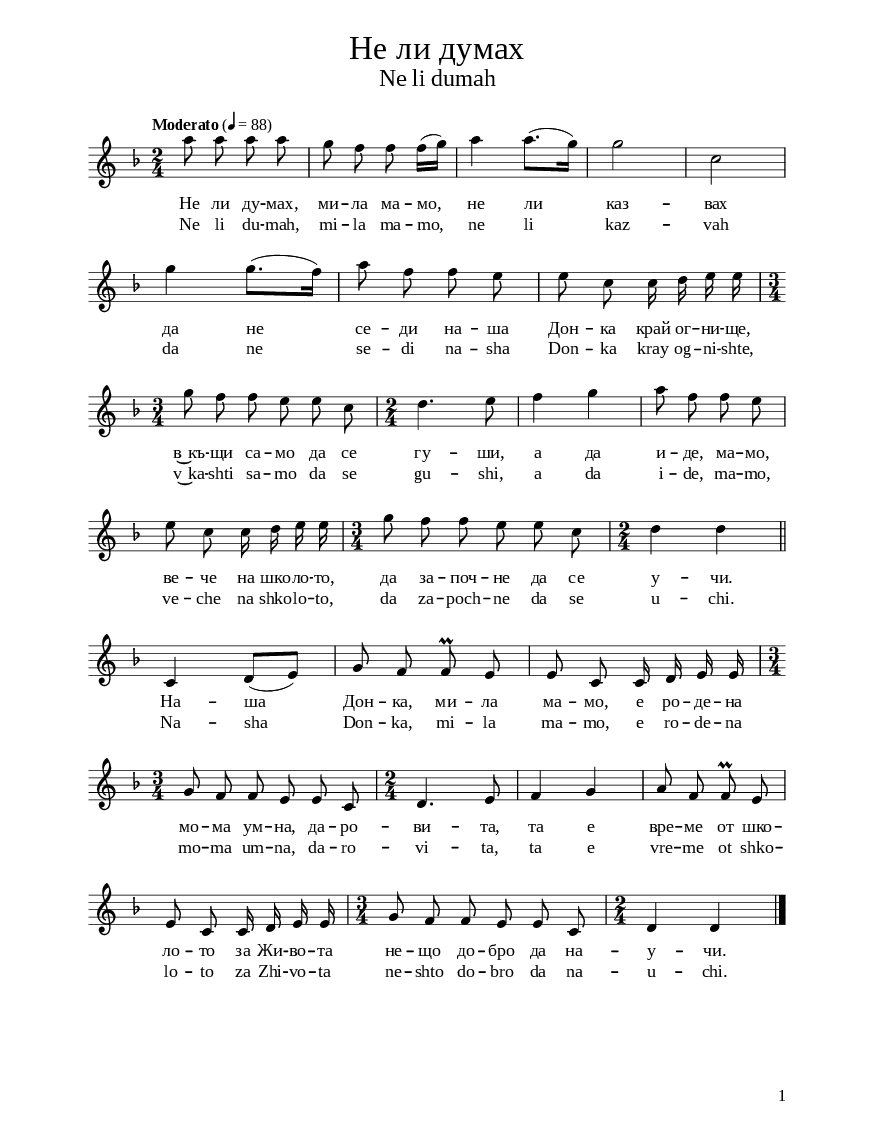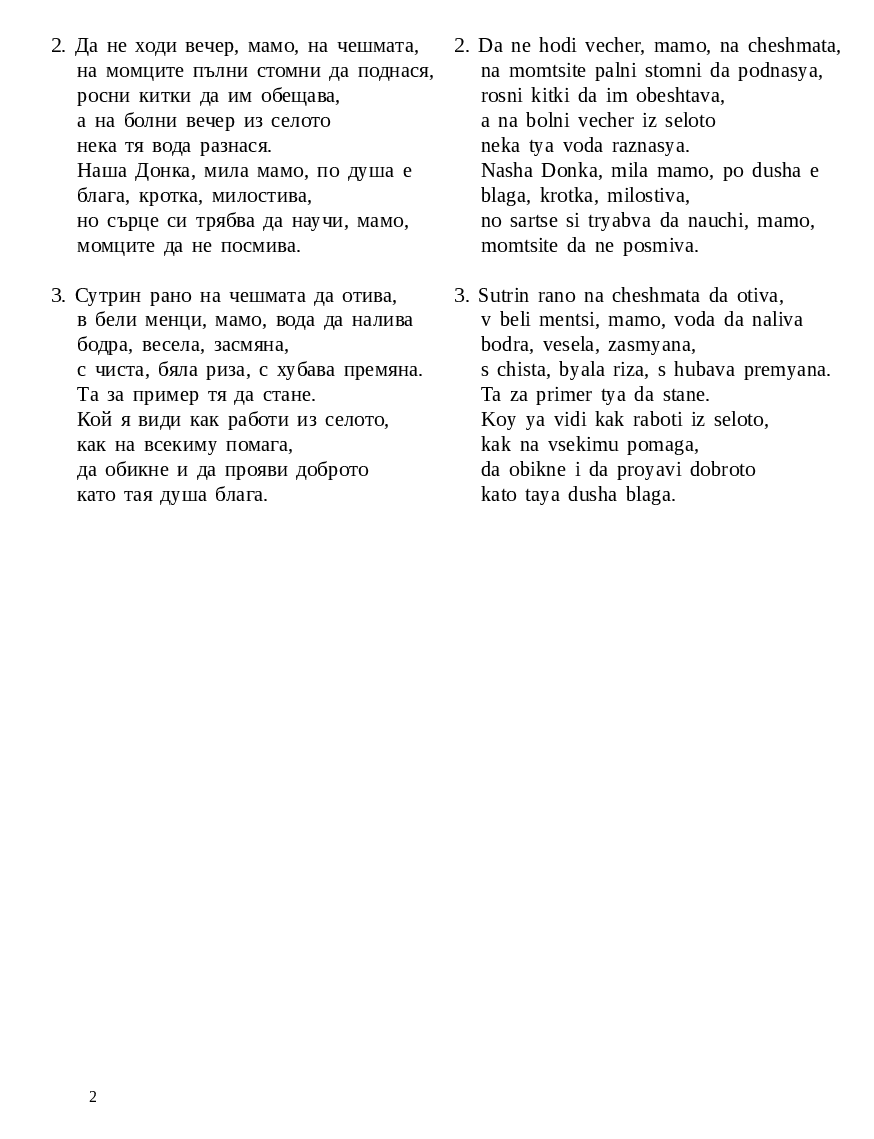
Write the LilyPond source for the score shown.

\version "2.22.1"

% include paper part and global functions
\include "include/globals.ily"

\bookpart {
  \include "include/bookpart-paper.ily"
  \score {
    \include "include/score-layout.ily"

    \new Voice \absolute {
      \clef treble
      \key f \major
      \time 2/4
      \tempoFunc "Moderato" 4 "88"
      \autoBeamOff

      a''8 a''8 a''8 a''8 | % 2
      g''8 f''8 f''8 f''16 [ ( g''16 ) ] | % 3
      a''4 a''8. [( g''16 )] | % 4
      g''2 | % 5
      c''2 \break | % 6
      g''4 g''8. [( f''16 )] | % 7
      a''8 f''8 f''8 e''8 | % 8
      e''8 c''8 c''16 d''16 e''16 e''16 \break | % 9
      \time 3/4  g''8 f''8 f''8 e''8 e''8 c''8 |
      \time 2/4  d''4. e''8 | % 11
      f''4 g''4 | % 12
      a''8 f''8 f''8 e''8 \break | % 13
      e''8 c''8 c''16 d''16 e''16 e''16 | % 14
      \time 3/4  g''8 f''8 f''8 e''8 e''8 c''8 | % 15
      \time 2/4  d''4 d''4 \bar "||"
      \break | % 16
      c'4 d'8 [( e'8 )] | % 17
      g'8 f'8 f'8\prall e'8 | % 18
      e'8 c'8 c'16 d'16 e'16 e'16 \break | % 19
      \time 3/4  g'8 f'8 f'8 e'8 e'8 c'8 |
      \time 2/4  d'4. e'8 | % 21
      f'4 g'4 | % 22
      a'8 f'8 f'8\prall e'8 \break | % 23
      e'8 c'8 c'16 d'16 e'16 e'16 | % 24
      \time 3/4  g'8 f'8 f'8 e'8 e'8 c'8 | % 25
      \time 2/4  d'4 d'4 \bar "|."
    }

    \addlyrics {
      Не ли ду
      -- мах, ми -- ла ма -- мо, не ли каз -- вах да
      не се -- ди на -- ша Дон -- ка край ог -- ни --
      ще, в~къ -- щи са -- мо да се гу -- ши, а да
      и -- де, ма -- мо, ве -- че на шко -- ло -- то,
      да за -- поч -- не да се у -- чи. На -- ша Дон
      -- ка, ми -- ла ма -- мо, е ро -- де -- на мо --
      ма ум -- на, да -- ро -- ви -- та, та е вре --
      ме от шко -- ло -- то за Жи -- во -- та не --
      що до -- бро да на -- у -- чи.
    }
    \addlyrics {
      Ne li du
      -- mah, mi -- la ma -- mo, ne li kaz -- vah da
      ne se -- di na -- sha Don -- ka kray og -- ni --
      shte, v~ka -- shti sa -- mo da se gu -- shi, a da
      i -- de, ma -- mo, ve -- che na shko -- lo -- to,
      da za -- poch -- ne da se u -- chi. Na -- sha Don
      -- ka, mi -- la ma -- mo, e ro -- de -- na mo --
      ma um -- na, da -- ro -- vi -- ta, ta e vre --
      me ot shko -- lo -- to za Zhi -- vo -- ta ne --
      shto do -- bro da na -- u -- chi.}

      \header {
        title = \titleFunc "Не ли думах" "Ne li dumah"
      }

      \midi{}

    } % score

    \pageBreak

    \markup \fontsize #bgCoupletFontSize {
      \hspace #-6
      \override #`(baseline-skip . ,bgCoupletBaselineSkip)
      \column {

        \line {   "   " 2. Да не ходи вечер, мамо, на чешмата,}

        \line {   "        " на момците пълни стомни да поднася,}

        \line {   "        " росни китки да им обещава,}

        \line {   "        " а на болни вечер из селото} 

        \line {   "        " нека тя вода разнася.}

        \line {   "        " Наша Донка, мила мамо, по душа е}

        \line {   "        " блага, кротка, милостива,}

        \line {   "        " но сърце си трябва да научи, мамо,}

        \line {   "        " момците да не посмива.}

        \line {   "        " }

        \line {   "   " 3. Сутрин рано на чешмата да отива,}

        \line {   "        " в бели менци, мамо, вода да налива}

        \line {   "        " бодра, весела, засмяна,}

        \line {   "        " с чиста, бяла риза, с хубава премяна.}

        \line {   "        " Та за пример тя да стане.}

        \line {   "        " Кой я види как работи из селото,}

        \line {   "        " как на всекиму помага,}

        \line {   "        " да обикне и да прояви доброто}

        \line {   "        " като тая душа блага.}
      }

      \hspace #-1
      \override #`(baseline-skip . ,bgCoupletBaselineSkip)
      \column {
        \line {   "   " 2. Da ne hodi vecher, mamo, na cheshmata,}

        \line {   "        " na momtsite palni stomni da podnasya,}

        \line {   "        " rosni kitki da im obeshtava,}

        \line {   "        " a na bolni vecher iz seloto}

        \line {   "        " neka tya voda raznasya.}

        \line {   "        " Nasha Donka, mila mamo, po dusha e}

        \line {   "        " blaga, krotka, milostiva,}

        \line {   "        " no sartse si tryabva da nauchi, mamo,}

        \line {   "        " momtsite da ne posmiva.}

        \line {   "        " }

        \line {   "   " 3. Sutrin rano na cheshmata da otiva,}

        \line {   "        " v beli mentsi, mamo, voda da naliva}

        \line {   "        " bodra, vesela, zasmyana,}

        \line {   "        " s chista, byala riza, s hubava premyana.}

        \line {   "        " Ta za primer tya da stane.}

        \line {   "        " Koy ya vidi kak raboti iz seloto,}

        \line {   "        " kak na vsekimu pomaga,}

        \line {   "        " da obikne i da proyavi dobroto}

        \line {   "        " kato taya dusha blaga.}
      } %column
    } % markup

    \pageBreak

    % include foreign translation(s) of the song
    \version "2.22.1"

\markup \fill-line { \fontsize #deTitleFontSize "Habe ich es nicht gesagt" }
\markup \null
\markup \null
\markup \fontsize #deCoupletFontSize {
  \hspace #10
  \override #`(baseline-skip . ,deCoupletBaselineSkip)

  \column {
    \line { " " }

\line { " "Habe ich es nicht gesagt, liebe Mutter, habe ich es nicht gesagt,}

\line { " "dass unsere Donka nicht neben der Feuerstelle stehen}

\line { " "und sich nur zuhause kuscheln soll,}

\line { " "sondern sie soll in die Schule gehen }

\line { " "und beginnen zu lernen.}

\line { " "Unsere Donka, liebe Mutter, wurde }

\line { " "klug und begabt geboren,}

\line { " "so dass es an der Zeit ist,}

\line { " "von der Schule des Lebens etwas Gutes zu lernen.}


\line { " "Sie soll abends, liebe Mutter, nicht zum Brunnen gehen,}

\line { " "um den Jungen volle Krüge zu reichen,}

\line { " "ihnen taufrische Blumen zu versprechen,}

\line { " "sondern sie soll abends den Kranken Wasser austragen.}

\line { " "Unsere Donka, liebe Mutter,}

\line { " "ist ihrer Seele nach gut, sanftmütig und barmherzig,}

\line { " "aber sie soll ihr Herz, Mutter, lehren,}

\line { " "die Jungen nicht zum Lächeln zu bringen.}

\line { " "Morgen in der Früh soll sie zum Brunnen gehen,}

\line { " "in weißen Kupferkrügen Wasser zu gießen,}

\line { " "mit einem sauberen, weißen Hemd in einem schönen Staat,}

\line { " "soll sie zum Beispiel werden.}

\line { " "Wer sie im Dorf sieht,}

\line { " "wie sie jedem hilft,}

\line { " "soll das Gute zu lieben beginnen und es äußern,}

\line { " "wie diese gute Seele.}




  }
}


  } % bookpart
